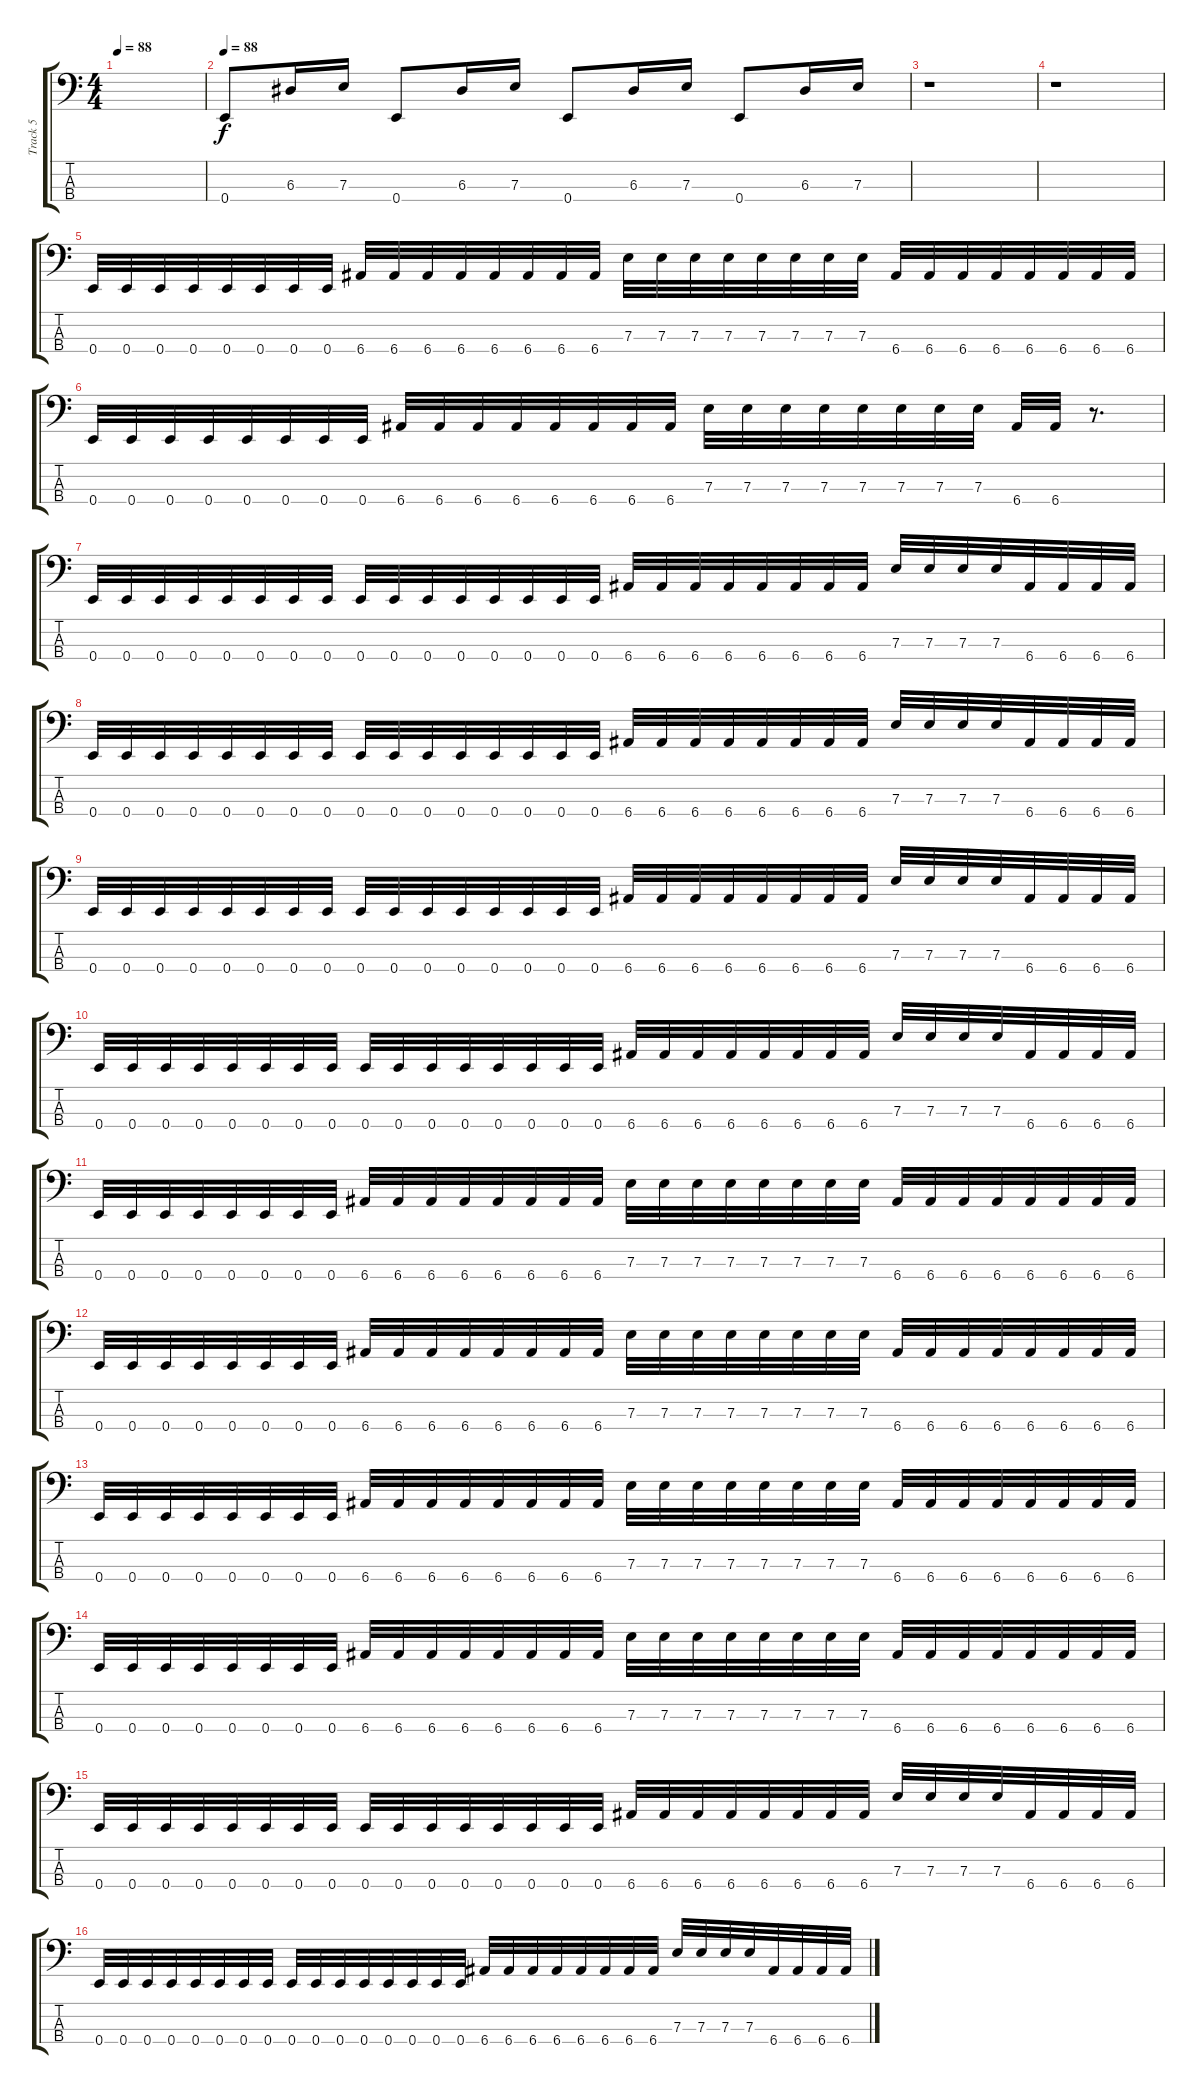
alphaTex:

\track ("Track 5" "Track 5") {instrument electricbasspick}
\staff {score tabs}
\tuning (G2 D2 A1 E1) {hide}
\ts (4 4)
\tempo 88
\clef f4
\ks c
|
\tempo 88
0.4.8 6.3.16 7.3.16 0.4.8 6.3.16 7.3.16 0.4.8 6.3.16 7.3.16 0.4.8 6.3.16 7.3.16 |
r.1 |
r.1 |
0.4.32 0.4.32 0.4.32 0.4.32 0.4.32 0.4.32 0.4.32 0.4.32 6.4.32 6.4.32 6.4.32 6.4.32 6.4.32 6.4.32 6.4.32 6.4.32 7.3.32 7.3.32 7.3.32 7.3.32 7.3.32 7.3.32 7.3.32 7.3.32 6.4.32 6.4.32 6.4.32 6.4.32 6.4.32 6.4.32 6.4.32 6.4.32 |
0.4.32 0.4.32 0.4.32 0.4.32 0.4.32 0.4.32 0.4.32 0.4.32 6.4.32 6.4.32 6.4.32 6.4.32 6.4.32 6.4.32 6.4.32 6.4.32 7.3.32 7.3.32 7.3.32 7.3.32 7.3.32 7.3.32 7.3.32 7.3.32 6.4.32 6.4.32 r.8{d} |
0.4.32 0.4.32 0.4.32 0.4.32 0.4.32 0.4.32 0.4.32 0.4.32 0.4.32 0.4.32 0.4.32 0.4.32 0.4.32 0.4.32 0.4.32 0.4.32 6.4.32 6.4.32 6.4.32 6.4.32 6.4.32 6.4.32 6.4.32 6.4.32 7.3.32 7.3.32 7.3.32 7.3.32 6.4.32 6.4.32 6.4.32 6.4.32 |
0.4.32 0.4.32 0.4.32 0.4.32 0.4.32 0.4.32 0.4.32 0.4.32 0.4.32 0.4.32 0.4.32 0.4.32 0.4.32 0.4.32 0.4.32 0.4.32 6.4.32 6.4.32 6.4.32 6.4.32 6.4.32 6.4.32 6.4.32 6.4.32 7.3.32 7.3.32 7.3.32 7.3.32 6.4.32 6.4.32 6.4.32 6.4.32 |
0.4.32 0.4.32 0.4.32 0.4.32 0.4.32 0.4.32 0.4.32 0.4.32 0.4.32 0.4.32 0.4.32 0.4.32 0.4.32 0.4.32 0.4.32 0.4.32 6.4.32 6.4.32 6.4.32 6.4.32 6.4.32 6.4.32 6.4.32 6.4.32 7.3.32 7.3.32 7.3.32 7.3.32 6.4.32 6.4.32 6.4.32 6.4.32 |
0.4.32 0.4.32 0.4.32 0.4.32 0.4.32 0.4.32 0.4.32 0.4.32 0.4.32 0.4.32 0.4.32 0.4.32 0.4.32 0.4.32 0.4.32 0.4.32 6.4.32 6.4.32 6.4.32 6.4.32 6.4.32 6.4.32 6.4.32 6.4.32 7.3.32 7.3.32 7.3.32 7.3.32 6.4.32 6.4.32 6.4.32 6.4.32 |
0.4.32 0.4.32 0.4.32 0.4.32 0.4.32 0.4.32 0.4.32 0.4.32 6.4.32 6.4.32 6.4.32 6.4.32 6.4.32 6.4.32 6.4.32 6.4.32 7.3.32 7.3.32 7.3.32 7.3.32 7.3.32 7.3.32 7.3.32 7.3.32 6.4.32 6.4.32 6.4.32 6.4.32 6.4.32 6.4.32 6.4.32 6.4.32 |
0.4.32 0.4.32 0.4.32 0.4.32 0.4.32 0.4.32 0.4.32 0.4.32 6.4.32 6.4.32 6.4.32 6.4.32 6.4.32 6.4.32 6.4.32 6.4.32 7.3.32 7.3.32 7.3.32 7.3.32 7.3.32 7.3.32 7.3.32 7.3.32 6.4.32 6.4.32 6.4.32 6.4.32 6.4.32 6.4.32 6.4.32 6.4.32 |
0.4.32 0.4.32 0.4.32 0.4.32 0.4.32 0.4.32 0.4.32 0.4.32 6.4.32 6.4.32 6.4.32 6.4.32 6.4.32 6.4.32 6.4.32 6.4.32 7.3.32 7.3.32 7.3.32 7.3.32 7.3.32 7.3.32 7.3.32 7.3.32 6.4.32 6.4.32 6.4.32 6.4.32 6.4.32 6.4.32 6.4.32 6.4.32 |
0.4.32 0.4.32 0.4.32 0.4.32 0.4.32 0.4.32 0.4.32 0.4.32 6.4.32 6.4.32 6.4.32 6.4.32 6.4.32 6.4.32 6.4.32 6.4.32 7.3.32 7.3.32 7.3.32 7.3.32 7.3.32 7.3.32 7.3.32 7.3.32 6.4.32 6.4.32 6.4.32 6.4.32 6.4.32 6.4.32 6.4.32 6.4.32 |
0.4.32 0.4.32 0.4.32 0.4.32 0.4.32 0.4.32 0.4.32 0.4.32 0.4.32 0.4.32 0.4.32 0.4.32 0.4.32 0.4.32 0.4.32 0.4.32 6.4.32 6.4.32 6.4.32 6.4.32 6.4.32 6.4.32 6.4.32 6.4.32 7.3.32 7.3.32 7.3.32 7.3.32 6.4.32 6.4.32 6.4.32 6.4.32 |
0.4.32 0.4.32 0.4.32 0.4.32 0.4.32 0.4.32 0.4.32 0.4.32 0.4.32 0.4.32 0.4.32 0.4.32 0.4.32 0.4.32 0.4.32 0.4.32 6.4.32 6.4.32 6.4.32 6.4.32 6.4.32 6.4.32 6.4.32 6.4.32 7.3.32 7.3.32 7.3.32 7.3.32 6.4.32 6.4.32 6.4.32 6.4.32
